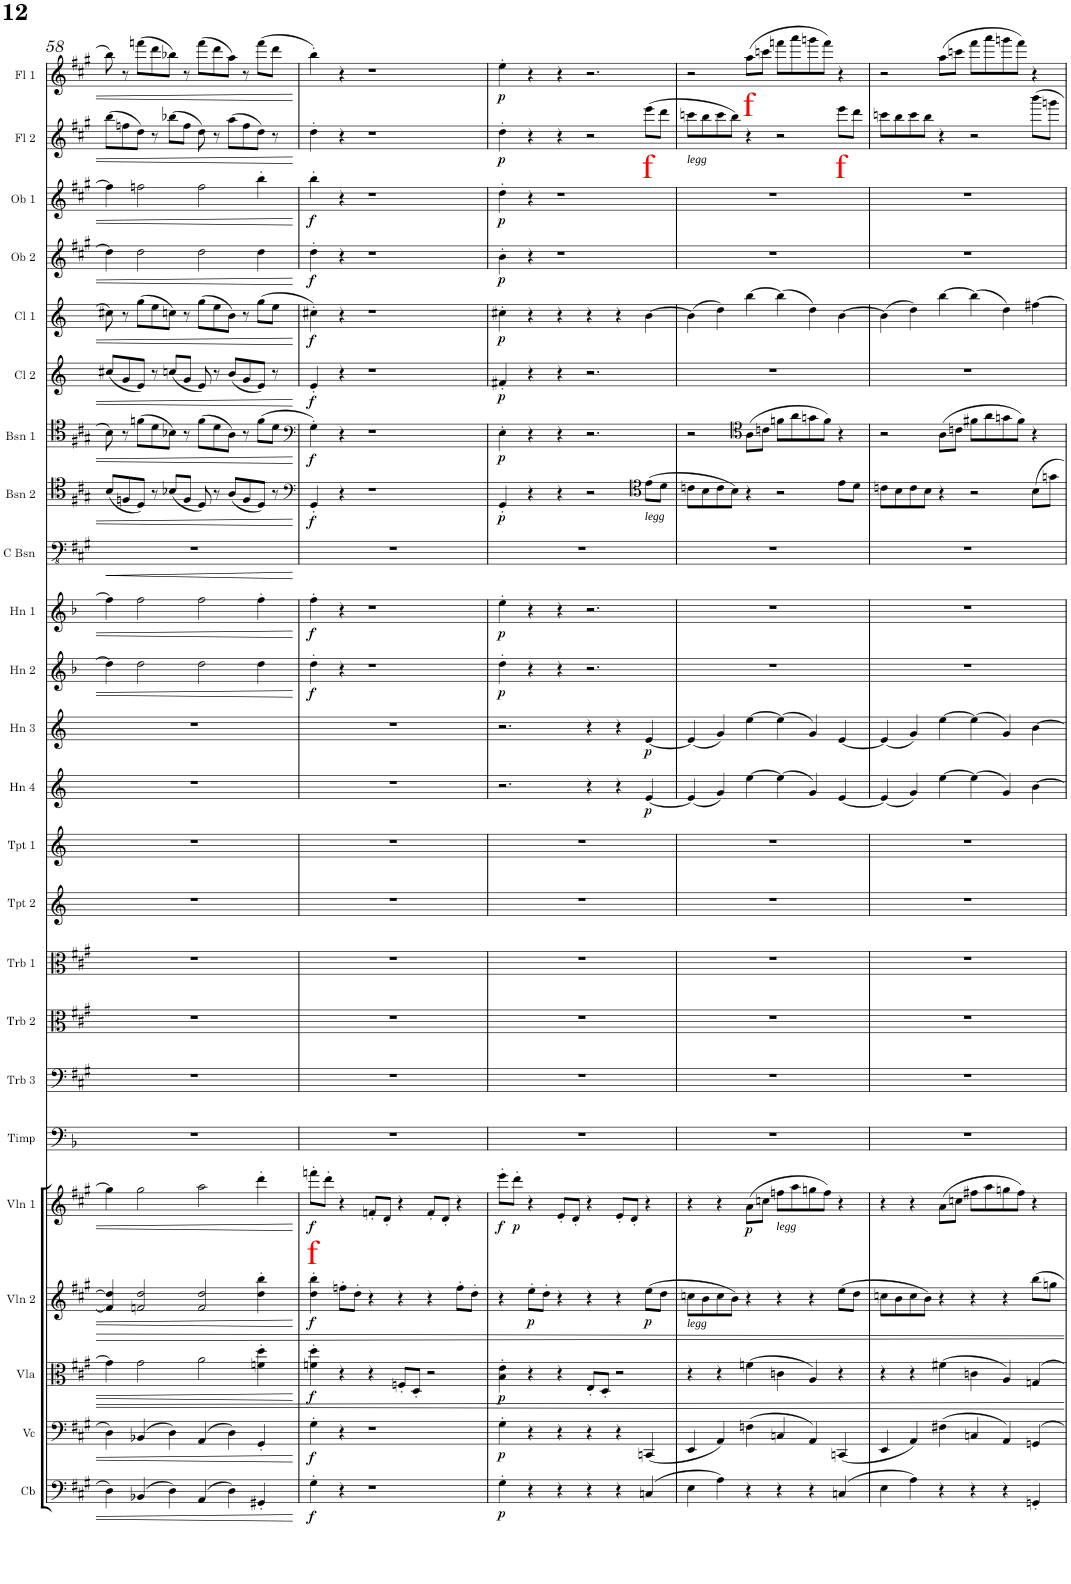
**kern	**dynam	**kern	**dynam	**kern	**dynam	**kern	**dynam	**kern	**text	**dynam	**kern	**kern	**kern	**kern	**kern	**kern	**kern	**dynam	**kern	**dynam	**kern	**dynam	**kern	**dynam	**kern	**dynam	**kern	**dynam	**kern	**dynam	**kern	**dynam	**kern	**dynam	**kern	**dynam	**kern	**dynam	**kern	**text	**dynam	**kern	**text	**dynam
*part24	*part24	*part23	*part23	*part22	*part22	*part21	*part21	*part20	*part20	*part20	*part19	*part18	*part17	*part16	*part15	*part14	*part13	*part13	*part12	*part12	*part11	*part11	*part10	*part10	*part9	*part9	*part8	*part8	*part7	*part7	*part6	*part6	*part5	*part5	*part4	*part4	*part3	*part3	*part2	*part2	*part2	*part1	*part1	*part1
*staff24	*staff24	*staff23	*staff23	*staff22	*staff22	*staff21	*staff21	*staff20	*staff20	*staff20	*staff19	*staff18	*staff17	*staff16	*staff15	*staff14	*staff13	*staff13	*staff12	*staff12	*staff11	*staff11	*staff10	*staff10	*staff9	*staff9	*staff8	*staff8	*staff7	*staff7	*staff6	*staff6	*staff5	*staff5	*staff4	*staff4	*staff3	*staff3	*staff2	*staff2	*staff2	*staff1	*staff1	*staff1
*I"Contrabass	*	*I"Violoncello	*	*I"Viola	*	*I"Violin 2	*	*I"Violin 1	*	*	*I"Timpani	*I"Trombone 3	*I"Trombone 2	*I"Trombone 1	*I"F Trumpet 2	*I"F Trumpet 1	*I"F Horn 4	*	*I"F Horn 3	*	*I"C Horn 2	*	*I"C Horn 1	*	*I"Contrabassoon	*	*I"Bassoon 2	*	*I"Bassoon 1	*	*I"Bb Clarinet 2	*	*I"Bb Clarinet 1	*	*I"Oboe 2	*	*I"Oboe 1	*	*I"Flute 2	*	*	*I"Flute 1	*	*
*I'Cb	*	*I'Vc	*	*I'Vla	*	*I'Vln 2	*	*I'Vln 1	*	*	*I'Timp	*I'Trb 3	*I'Trb 2	*I'Trb 1	*I'Tpt 2	*I'Tpt 1	*I'Hn 4	*	*I'Hn 3	*	*I'Hn 2	*	*I'Hn 1	*	*I'C Bsn	*	*I'Bsn 2	*	*I'Bsn 1	*	*I'Cl 2	*	*I'Cl 1	*	*I'Ob 2	*	*I'Ob 1	*	*I'Fl 2	*	*	*I'Fl 1	*	*
!!LO:PB:g=z
*clefF4	*	*clefF4	*	*clefC3	*	*clefG2	*	*clefG2	*	*	*clefF4	*clefF4	*clefC3	*clefC3	*clefG2	*clefG2	*clefG2	*	*clefG2	*	*clefG2	*	*clefG2	*	*clefFv4	*	*clefC4	*	*clefC4	*	*clefG2	*	*clefG2	*	*clefG2	*	*clefG2	*	*clefG2	*	*	*clefG2	*	*
*Trd7c12	*	*	*	*	*	*	*	*	*	*	*	*	*	*	*Trd-3c-5	*Trd-3c-5	*Trd4c7	*	*Trd4c7	*	*Trd7c12	*	*Trd7c12	*	*	*	*	*	*	*	*Trd1c2	*	*Trd1c2	*	*	*	*	*	*	*	*	*	*	*
*k[f#c#g#]	*	*k[f#c#g#]	*	*k[f#c#g#]	*	*k[f#c#g#]	*	*k[f#c#g#]	*	*	*k[b-]	*k[f#c#g#]	*k[f#c#g#]	*k[f#c#g#]	*k[]	*k[]	*k[]	*	*k[]	*	*k[b-]	*	*k[b-]	*	*k[f#c#g#]	*	*k[f#c#g#]	*	*k[f#c#g#]	*	*k[]	*	*k[]	*	*k[f#c#g#]	*	*k[f#c#g#]	*	*k[f#c#g#]	*	*	*k[f#c#g#]	*	*
*M6/4	*	*M6/4	*	*M6/4	*	*M6/4	*	*M6/4	*	*	*M6/4	*M6/4	*M6/4	*M6/4	*M6/4	*M6/4	*M6/4	*	*M6/4	*	*M6/4	*	*M6/4	*	*M6/4	*	*M6/4	*	*M6/4	*	*M6/4	*	*M6/4	*	*M6/4	*	*M6/4	*	*M6/4	*	*	*M6/4	*	*
=58	=58	=58	=58	=58	=58	=58	=58	=58	=58	=58	=58	=58	=58	=58	=58	=58	=58	=58	=58	=58	=58	=58	=58	=58	=58	=58	=58	=58	=58	=58	=58	=58	=58	=58	=58	=58	=58	=58	=58	=58	=58	=58	=58	=58
!	!	!	!	!	!	!	!	!	!	!	!	!	!	!	!	!	!	!	!	!	!	!	!	!	!	!LO:HP:b	!	!	!	!	!	!	!	!	!	!	!	!	!	!	!	!	!	!
4D\	.	4D\	.	4g#\]	.	4f/] 4dd/]	.	4gg#\]	.	.	1.r	1.r	1.r	1.r	1.r	1.r	1.r	.	1.r	.	4dd\]	.	4ff\]	.	1.r	<	(8B/L	.	8B\	.	(8cc#X/L	.	8cc#X\	.	4dd\]	.	4ff\]	.	(8bb\L	.	.	8bb\	.	.
.	.	.	.	.	.	.	.	.	.	.	.	.	.	.	.	.	.	.	.	.	.	.	.	.	.	.	8Fn/	.	8r	.	8g/	.	8r	.	.	.	.	.	8ffn\	.	.	8r	.	.
(4BB-X/	.	(4BB-X/	.	2g#\	.	2fn/ 2dd/	.	2gg#\	.	.	.	.	.	.	.	.	.	.	.	.	2dd\	.	2ff\	.	.	.	8D/J)	.	(8fn\L	.	8e/J)	.	(8gg\L	.	2dd\	.	2ffn\	.	8dd\J)	.	.	(8fffn\L	.	.
.	.	.	.	.	.	.	.	.	.	.	.	.	.	.	.	.	.	.	.	.	.	.	.	.	.	.	8r	.	8d\	.	8r	.	8ee\	.	.	.	.	.	8r	.	.	8ddd\	.	.
4D\)	.	4D\)	.	.	.	.	.	.	.	.	.	.	.	.	.	.	.	.	.	.	.	.	.	.	.	.	(8B-X/L	.	8B-X\J)	.	(8ccn/L	.	8ccn\J)	.	.	.	.	.	(8bb-X\L	.	.	8bb-X\J)	.	.
.	.	.	.	.	.	.	.	.	.	.	.	.	.	.	.	.	.	.	.	.	.	.	.	.	.	.	8F/J	.	8r	.	8g/J	.	8r	.	.	.	.	.	8ff\J	.	.	8r	.	.
(4AA/	.	(4AA/	.	2a\	.	2f/ 2dd/	.	2aa\	.	.	.	.	.	.	.	.	.	.	.	.	2dd\	.	2ff\	.	.	.	8D/)	.	(8f\L	.	8e/)	.	(8gg\L	.	2dd\	.	2ff\	.	8dd\)	.	.	(8fff\L	.	.
.	.	.	.	.	.	.	.	.	.	.	.	.	.	.	.	.	.	.	.	.	.	.	.	.	.	.	8r	.	8d\	.	8r	.	8ee\	.	.	.	.	.	8r	.	.	8ddd\	.	.
4D\)	.	4D\)	.	.	.	.	.	.	.	.	.	.	.	.	.	.	.	.	.	.	.	.	.	.	.	.	(8A/L	.	8A\J)	.	(8b/L	.	8b\J)	.	.	.	.	.	(8aa\L	.	.	8aa\J)	.	.
.	.	.	.	.	.	.	.	.	.	.	.	.	.	.	.	.	.	.	.	.	.	.	.	.	.	.	8F/	.	8r	.	8g/	.	8r	.	.	.	.	.	8ff\	.	.	8r	.	.
4GG#X'/	.	4GG#'/	.	4fn\' 4dd\'	.	4dd\' 4bb\'	.	4ddd'\	.	.	.	.	.	.	.	.	.	.	.	.	4dd\	.	4ff'\	.	.	.	8D/J)	.	(8f\L	.	8e/J)	.	(8gg\L	.	4dd\	.	4bb'\	.	8dd\J)	.	.	(8fff\L	.	.
.	.	.	.	.	.	.	.	.	.	.	.	.	.	.	.	.	.	.	.	.	.	.	.	.	.	.	8r	.	8d\J	.	8r	.	8ee\J	.	.	.	.	.	8r	.	.	8ddd\J	.	.
.	.	.	.	.	.	.	.	.	.	.	.	.	.	.	.	.	.	.	.	.	.	.	.	.	.	[	.	.	.	.	.	.	.	.	.	.	.	.	.	.	.	.	.	.
=59	=59	=59	=59	=59	=59	=59	=59	=59	=59	=59	=59	=59	=59	=59	=59	=59	=59	=59	=59	=59	=59	=59	=59	=59	=59	=59	=59	=59	=59	=59	=59	=59	=59	=59	=59	=59	=59	=59	=59	=59	=59	=59	=59	=59
*	*	*	*	*	*	*	*	*	*	*	*	*	*	*	*	*	*	*	*	*	*	*	*	*	*	*	*clefF4	*	*clefF4	*	*	*	*	*	*	*	*	*	*	*	*	*	*	*
!	!LO:DY:b	!	!LO:DY:b	!	!LO:DY:b	!	!LO:DY:b	!	!LO:LY:b:color=#FF0000	!LO:DY:b	!	!	!	!	!	!	!	!	!	!	!	!LO:DY:b	!	!LO:DY:b	!	!	!	!LO:DY:b	!	!LO:DY:b	!	!LO:DY:b	!	!LO:DY:b	!	!LO:DY:b	!	!LO:DY:b	!	!	!	!	!	!
4G#'\	f	4G#'\	f	4fn\' 4dd\'	f	4dd\' 4bb\'	f	8fffn'\L	f	f	1.r	1.r	1.r	1.r	1.r	1.r	1.r	.	1.r	.	4dd'\	f	4ff'\	f	1.r	.	4GG#'/	f	4G#'\)	f	4e'/	f	4cc#X'\)	f	4dd'\	f	4bb'\	f	4dd'\	.	.	4bb'\)	.	.
.	.	.	.	.	.	.	.	8ddd'\J	.	.	.	.	.	.	.	.	.	.	.	.	.	.	.	.	.	.	.	.	.	.	.	.	.	.	.	.	.	.	.	.	.	.	.	.
4r	.	4r	.	4r	.	8ffn'\L	.	4r	.	.	.	.	.	.	.	.	.	.	.	.	4r	.	4r	.	.	.	4r	.	4r	.	4r	.	4r	.	4r	.	4r	.	4r	.	.	4r	.	.
.	.	.	.	.	.	8dd'\J	.	.	.	.	.	.	.	.	.	.	.	.	.	.	.	.	.	.	.	.	.	.	.	.	.	.	.	.	.	.	.	.	.	.	.	.	.	.
1r	.	1r	.	4r	.	4r	.	8fn'/L	.	.	.	.	.	.	.	.	.	.	.	.	1r	.	1r	.	.	.	1r	.	1r	.	1r	.	1r	.	1r	.	1r	.	1r	.	.	1r	.	.
.	.	.	.	.	.	.	.	8d'/J	.	.	.	.	.	.	.	.	.	.	.	.	.	.	.	.	.	.	.	.	.	.	.	.	.	.	.	.	.	.	.	.	.	.	.	.
.	.	.	.	8Fn'/L	.	4r	.	4r	.	.	.	.	.	.	.	.	.	.	.	.	.	.	.	.	.	.	.	.	.	.	.	.	.	.	.	.	.	.	.	.	.	.	.	.
.	.	.	.	8D'/J	.	.	.	.	.	.	.	.	.	.	.	.	.	.	.	.	.	.	.	.	.	.	.	.	.	.	.	.	.	.	.	.	.	.	.	.	.	.	.	.
.	.	.	.	2r	.	4r	.	8f'/L	.	.	.	.	.	.	.	.	.	.	.	.	.	.	.	.	.	.	.	.	.	.	.	.	.	.	.	.	.	.	.	.	.	.	.	.
.	.	.	.	.	.	.	.	8d'/J	.	.	.	.	.	.	.	.	.	.	.	.	.	.	.	.	.	.	.	.	.	.	.	.	.	.	.	.	.	.	.	.	.	.	.	.
.	.	.	.	.	.	8ff'\L	.	4r	.	.	.	.	.	.	.	.	.	.	.	.	.	.	.	.	.	.	.	.	.	.	.	.	.	.	.	.	.	.	.	.	.	.	.	.
.	.	.	.	.	.	8dd'\J	.	.	.	.	.	.	.	.	.	.	.	.	.	.	.	.	.	.	.	.	.	.	.	.	.	.	.	.	.	.	.	.	.	.	.	.	.	.
=60	=60	=60	=60	=60	=60	=60	=60	=60	=60	=60	=60	=60	=60	=60	=60	=60	=60	=60	=60	=60	=60	=60	=60	=60	=60	=60	=60	=60	=60	=60	=60	=60	=60	=60	=60	=60	=60	=60	=60	=60	=60	=60	=60	=60
!	!LO:DY:b	!	!LO:DY:b	!	!LO:DY:b	!	!	!	!	!LO:DY:b	!	!	!	!	!	!	!	!	!	!	!	!LO:DY:b	!	!LO:DY:b	!	!	!	!LO:DY:b	!	!LO:DY:b	!	!LO:DY:b	!	!LO:DY:b	!	!LO:DY:b	!	!LO:DY:b	!	!	!LO:DY:b	!	!	!LO:DY:b
4G#'\	p	4G#'\	p	4B\' 4e\'	p	4r	.	8eee'\L	.	f	1.r	1.r	1.r	1.r	1.r	1.r	2.r	.	2.r	.	4dd'\	p	4ee'\	p	1.r	.	4GG#'/	p	4E'\	p	4f#X'/	p	4cc#X'\	p	4b'\	p	4dd'\	p	4dd'\	.	p	4ee'\	.	p
!	!	!	!	!	!	!	!	!	!	!LO:DY:b	!	!	!	!	!	!	!	!	!	!	!	!	!	!	!	!	!	!	!	!	!	!	!	!	!	!	!	!	!	!	!	!	!	!
.	.	.	.	.	.	.	.	8ddd'\J	.	p	.	.	.	.	.	.	.	.	.	.	.	.	.	.	.	.	.	.	.	.	.	.	.	.	.	.	.	.	.	.	.	.	.	.
!	!	!	!	!	!	!	!LO:DY:b	!	!	!	!	!	!	!	!	!	!	!	!	!	!	!	!	!	!	!	!	!	!	!	!	!	!	!	!	!	!	!	!	!	!	!	!	!
4r	.	4r	.	4r	.	8ee'\L	p	4r	.	.	.	.	.	.	.	.	.	.	.	.	4r	.	4r	.	.	.	4r	.	4r	.	4r	.	4r	.	4r	.	4r	.	4r	.	.	4r	.	.
.	.	.	.	.	.	8dd'\J	.	.	.	.	.	.	.	.	.	.	.	.	.	.	.	.	.	.	.	.	.	.	.	.	.	.	.	.	.	.	.	.	.	.	.	.	.	.
4r	.	4r	.	4r	.	4r	.	8e'/L	.	.	.	.	.	.	.	.	.	.	.	.	4r	.	4r	.	.	.	4r	.	4r	.	4r	.	4r	.	1r	.	1r	.	4r	.	.	4r	.	.
.	.	.	.	.	.	.	.	8d'/J	.	.	.	.	.	.	.	.	.	.	.	.	.	.	.	.	.	.	.	.	.	.	.	.	.	.	.	.	.	.	.	.	.	.	.	.
4r	.	4r	.	8E'/L	.	4r	.	4r	.	.	.	.	.	.	.	.	4r	.	4r	.	2.r	.	2.r	.	.	.	2r	.	2.r	.	2.r	.	4r	.	.	.	.	.	2r	.	.	2.r	.	.
.	.	.	.	8D'/J	.	.	.	.	.	.	.	.	.	.	.	.	.	.	.	.	.	.	.	.	.	.	.	.	.	.	.	.	.	.	.	.	.	.	.	.	.	.	.	.
4r	.	4r	.	2r	.	4r	.	8e'/L	.	.	.	.	.	.	.	.	4r	.	4r	.	.	.	.	.	.	.	.	.	.	.	.	.	4r	.	.	.	.	.	.	.	.	.	.	.
.	.	.	.	.	.	.	.	8d'/J	.	.	.	.	.	.	.	.	.	.	.	.	.	.	.	.	.	.	.	.	.	.	.	.	.	.	.	.	.	.	.	.	.	.	.	.
*	*	*	*	*	*	*	*	*	*	*	*	*	*	*	*	*	*	*	*	*	*	*	*	*	*	*	*clefC4	*	*	*	*	*	*	*	*	*	*	*	*	*	*	*	*	*
!	!	!	!	!	!	!	!	!	!	!	!	!	!	!	!	!	!	!	!	!	!	!	!	!	!	!	!LO:TX:b:i:t=legg	!	!	!	!	!	!	!	!	!	!	!	!	!	!	!	!	!
!	!	!	!	!	!	!	!LO:DY:b	!	!	!	!	!	!	!	!	!	!	!LO:DY:b	!	!LO:DY:b	!	!	!	!	!	!	!	!	!	!	!	!	!	!	!	!	!	!	!	!LO:LY:b:color=#FF0000	!	!	!	!
(4Cn/	.	(4CCn/	.	.	.	(8ee\L	p	4r	.	.	.	.	.	.	.	.	[4e/	p	[4e/	p	.	.	.	.	.	.	(8e\L	.	.	.	.	.	[4b\	.	.	.	.	.	(8eee\L	f	.	.	.	.
.	.	.	.	.	.	8dd\J	.	.	.	.	.	.	.	.	.	.	.	.	.	.	.	.	.	.	.	.	8d\J	.	.	.	.	.	.	.	.	.	.	.	8ddd\J	.	.	.	.	.
=61	=61	=61	=61	=61	=61	=61	=61	=61	=61	=61	=61	=61	=61	=61	=61	=61	=61	=61	=61	=61	=61	=61	=61	=61	=61	=61	=61	=61	=61	=61	=61	=61	=61	=61	=61	=61	=61	=61	=61	=61	=61	=61	=61	=61
!	!	!	!	!	!	!	!	!	!	!	!	!	!	!	!	!	!	!	!	!	!	!	!	!	!	!	!	!	!	!	!	!	!	!	!	!	!	!	!LO:TX:b:i:t=legg	!	!	!	!	!
!	!	!	!	!	!	!LO:TX:b:i:t=legg	!	!	!	!	!	!	!	!	!	!	!	!	!	!	!	!	!	!	!	!	!	!	!	!	!	!	!	!	!	!	!	!	!	!	!	!	!	!
4E\	.	4EE/	.	4r	.	8ccn\L	.	4r	.	.	1.r	1.r	1.r	1.r	1.r	1.r	(4e/]	.	(4e/]	.	1.r	.	1.r	.	1.r	.	8cn\L	.	2r	.	1.r	.	(4b\]	.	1.r	.	1.r	.	8cccn\L	.	.	2r	.	.
.	.	.	.	.	.	8b\	.	.	.	.	.	.	.	.	.	.	.	.	.	.	.	.	.	.	.	.	8B\	.	.	.	.	.	.	.	.	.	.	.	8bb\	.	.	.	.	.
4A\)	.	4AA/)	.	4r	.	8cc\	.	4r	.	.	.	.	.	.	.	.	4g/)	.	4g/)	.	.	.	.	.	.	.	8c\	.	.	.	.	.	4dd\)	.	.	.	.	.	8ccc\	.	.	.	.	.
.	.	.	.	.	.	8b\J)	.	.	.	.	.	.	.	.	.	.	.	.	.	.	.	.	.	.	.	.	8B\J)	.	.	.	.	.	.	.	.	.	.	.	8bb\J)	.	.	.	.	.
*	*	*	*	*	*	*	*	*	*	*	*	*	*	*	*	*	*	*	*	*	*	*	*	*	*	*	*	*	*clefC4	*	*	*	*	*	*	*	*	*	*	*	*	*	*	*
!	!	!	!	!	!	!	!	!	!	!LO:DY:b	!	!	!	!	!	!	!	!	!	!	!	!	!	!	!	!	!	!	!	!	!	!	!	!	!	!	!	!	!	!	!	!	!LO:LY:b:color=#FF0000	!
4r	.	(4Fn\	.	(4fn\	.	4r	.	(8a\L	.	p	.	.	.	.	.	.	[4ee\	.	[4ee\	.	.	.	.	.	.	.	4r	.	(8A\L	.	.	.	[4bb\	.	.	.	.	.	4r	.	.	(8aa\L	f	.
.	.	.	.	.	.	.	.	8ccn\J	.	.	.	.	.	.	.	.	.	.	.	.	.	.	.	.	.	.	.	.	8cn\J	.	.	.	.	.	.	.	.	.	.	.	.	8cccn\J	.	.
!	!	!	!	!	!	!	!	!LO:TX:b:i:t=legg	!	!	!	!	!	!	!	!	!	!	!	!	!	!	!	!	!	!	!	!	!	!	!	!	!	!	!	!	!	!	!	!	!	!	!	!
4r	.	4Cn/	.	4cn\	.	4r	.	8ffn\L	.	.	.	.	.	.	.	.	(4ee\]	.	(4ee\]	.	.	.	.	.	.	.	2r	.	8fn\L	.	.	.	(4bb\]	.	.	.	.	.	2r	.	.	8fffn\L	.	.
.	.	.	.	.	.	.	.	8aa\	.	.	.	.	.	.	.	.	.	.	.	.	.	.	.	.	.	.	.	.	8a\	.	.	.	.	.	.	.	.	.	.	.	.	8aaa\	.	.
4r	.	4AA/)	.	4A/)	.	4r	.	8ggn\	.	.	.	.	.	.	.	.	4g/)	.	4g/)	.	.	.	.	.	.	.	.	.	8gn\	.	.	.	4dd\)	.	.	.	.	.	.	.	.	8gggn\	.	.
.	.	.	.	.	.	.	.	8ff\J)	.	.	.	.	.	.	.	.	.	.	.	.	.	.	.	.	.	.	.	.	8f\J)	.	.	.	.	.	.	.	.	.	.	.	.	8fff\J)	.	.
!	!	!	!	!	!	!	!	!	!	!	!	!	!	!	!	!	!	!	!	!	!	!	!	!	!	!	!	!	!	!	!	!	!	!	!	!	!	!	!	!LO:LY:b:color=#FF0000	!	!	!	!
(4Cn/	.	(4CCn/	.	4r	.	(8ee\L	.	4r	.	.	.	.	.	.	.	.	[4e/	.	[4e/	.	.	.	.	.	.	.	8e\L	.	4r	.	.	.	[4b\	.	.	.	.	.	8eee\L	f	.	4r	.	.
.	.	.	.	.	.	8dd\J	.	.	.	.	.	.	.	.	.	.	.	.	.	.	.	.	.	.	.	.	8d\J	.	.	.	.	.	.	.	.	.	.	.	8ddd\J	.	.	.	.	.
=62	=62	=62	=62	=62	=62	=62	=62	=62	=62	=62	=62	=62	=62	=62	=62	=62	=62	=62	=62	=62	=62	=62	=62	=62	=62	=62	=62	=62	=62	=62	=62	=62	=62	=62	=62	=62	=62	=62	=62	=62	=62	=62	=62	=62
4E\	.	4EE/	.	4r	.	8ccn\L	.	4r	.	.	1.r	1.r	1.r	1.r	1.r	1.r	(4e/]	.	(4e/]	.	1.r	.	1.r	.	1.r	.	8cn\L	.	2r	.	1.r	.	(4b\]	.	1.r	.	1.r	.	8cccn\L	.	.	2r	.	.
.	.	.	.	.	.	8b\	.	.	.	.	.	.	.	.	.	.	.	.	.	.	.	.	.	.	.	.	8B\	.	.	.	.	.	.	.	.	.	.	.	8bb\	.	.	.	.	.
4A\)	.	4AA/)	.	4r	.	8cc\	.	4r	.	.	.	.	.	.	.	.	4g/)	.	4g/)	.	.	.	.	.	.	.	8c\	.	.	.	.	.	4dd\)	.	.	.	.	.	8ccc\	.	.	.	.	.
.	.	.	.	.	.	8b\J)	.	.	.	.	.	.	.	.	.	.	.	.	.	.	.	.	.	.	.	.	8B\J	.	.	.	.	.	.	.	.	.	.	.	8bb\J	.	.	.	.	.
!	!	!	!	!	!	!	!	!	!	!	!	!	!	!	!	!	!	!	!	!	!	!	!	!	!	!	!	!	!	!	!	!	!	!	!	!	!	!	!	!	!	!	!LO:LY:b:color=#FF0000	!
4r	.	(4F#X\	.	(4f#X\	.	4r	.	(8a\L	.	.	.	.	.	.	.	.	[4ee\	.	[4ee\	.	.	.	.	.	.	.	4r	.	(8A\L	.	.	.	[4bb\	.	.	.	.	.	4r	.	.	(8aa\L	f	.
.	.	.	.	.	.	.	.	8ccn\J	.	.	.	.	.	.	.	.	.	.	.	.	.	.	.	.	.	.	.	.	8cn\J	.	.	.	.	.	.	.	.	.	.	.	.	8cccn\J	.	.
4r	.	4Cn/	.	4cn\	.	4r	.	8ff#X\L	.	.	.	.	.	.	.	.	(4ee\]	.	(4ee\]	.	.	.	.	.	.	.	2r	.	8f#X\L	.	.	.	(4bb\]	.	.	.	.	.	2r	.	.	8fff#\L	.	.
.	.	.	.	.	.	.	.	8aa\	.	.	.	.	.	.	.	.	.	.	.	.	.	.	.	.	.	.	.	.	8a\	.	.	.	.	.	.	.	.	.	.	.	.	8aaa\	.	.
4r	.	4AA/)	.	4A/)	.	4r	.	8ggn\	.	.	.	.	.	.	.	.	4g/)	.	4g/)	.	.	.	.	.	.	.	.	.	8gn\	.	.	.	4dd\)	.	.	.	.	.	.	.	.	8gggn\	.	.
.	.	.	.	.	.	.	.	8ff#\J)	.	.	.	.	.	.	.	.	.	.	.	.	.	.	.	.	.	.	.	.	8f#\J)	.	.	.	.	.	.	.	.	.	.	.	.	8fff#\J)	.	.
!	!	!	!	!	!	!	!	!	!	!	!	!	!	!	!	!	!	!	!	!	!	!	!	!	!	!	!	!	!	!	!	!	!	!	!	!	!	!	!	!LO:LY:b:color=#FF0000	!	!	!	!
4GGn'/	.	4GGn/	.	4Gn/	.	8bb\L	.	4r	.	.	.	.	.	.	.	.	[4b\	.	[4b\	.	.	.	.	.	.	.	8B\L	.	4r	.	.	.	[4ff#X\	.	.	.	.	.	8bbb\L	f	.	4r	.	.
.	.	.	.	.	.	8ggn\J	.	.	.	.	.	.	.	.	.	.	.	.	.	.	.	.	.	.	.	.	8gn\J	.	.	.	.	.	.	.	.	.	.	.	8gggn\J	.	.	.	.	.
=	=	=	=	=	=	=	=	=	=	=	=	=	=	=	=	=	=	=	=	=	=	=	=	=	=	=	=	=	=	=	=	=	=	=	=	=	=	=	=	=	=	=	=	=
*-	*-	*-	*-	*-	*-	*-	*-	*-	*-	*-	*-	*-	*-	*-	*-	*-	*-	*-	*-	*-	*-	*-	*-	*-	*-	*-	*-	*-	*-	*-	*-	*-	*-	*-	*-	*-	*-	*-	*-	*-	*-	*-	*-	*-
